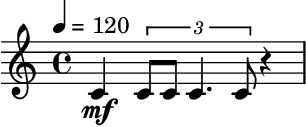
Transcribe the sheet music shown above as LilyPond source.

\version "2.24.2"
\language "english"
\include "lilypond-book-preamble.ly"
#(ly:set-option 'tall-page-formats 'png)
\header
{
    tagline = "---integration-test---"
}
\score
{
    % OPEN_BRACKETS:
    \new Staff
    {
        % OPEN_BRACKETS:
        \new Voice
        {
            % OPEN_BRACKETS:
            {
                % BEFORE:
                % COMMANDS:
                \tempo 4=120
                % OPENING:
                % COMMANDS:
                \time 4/4
                c'4
                % AFTER:
                % ARTICULATIONS:
                \mf
                % OPEN_BRACKETS:
                \times 2/3
                {
                    c'8
                    c'8
                    c'4.
                    c'8
                % CLOSE_BRACKETS:
                }
                r4
            % CLOSE_BRACKETS:
            }
        % CLOSE_BRACKETS:
        }
    % CLOSE_BRACKETS:
    }
}
